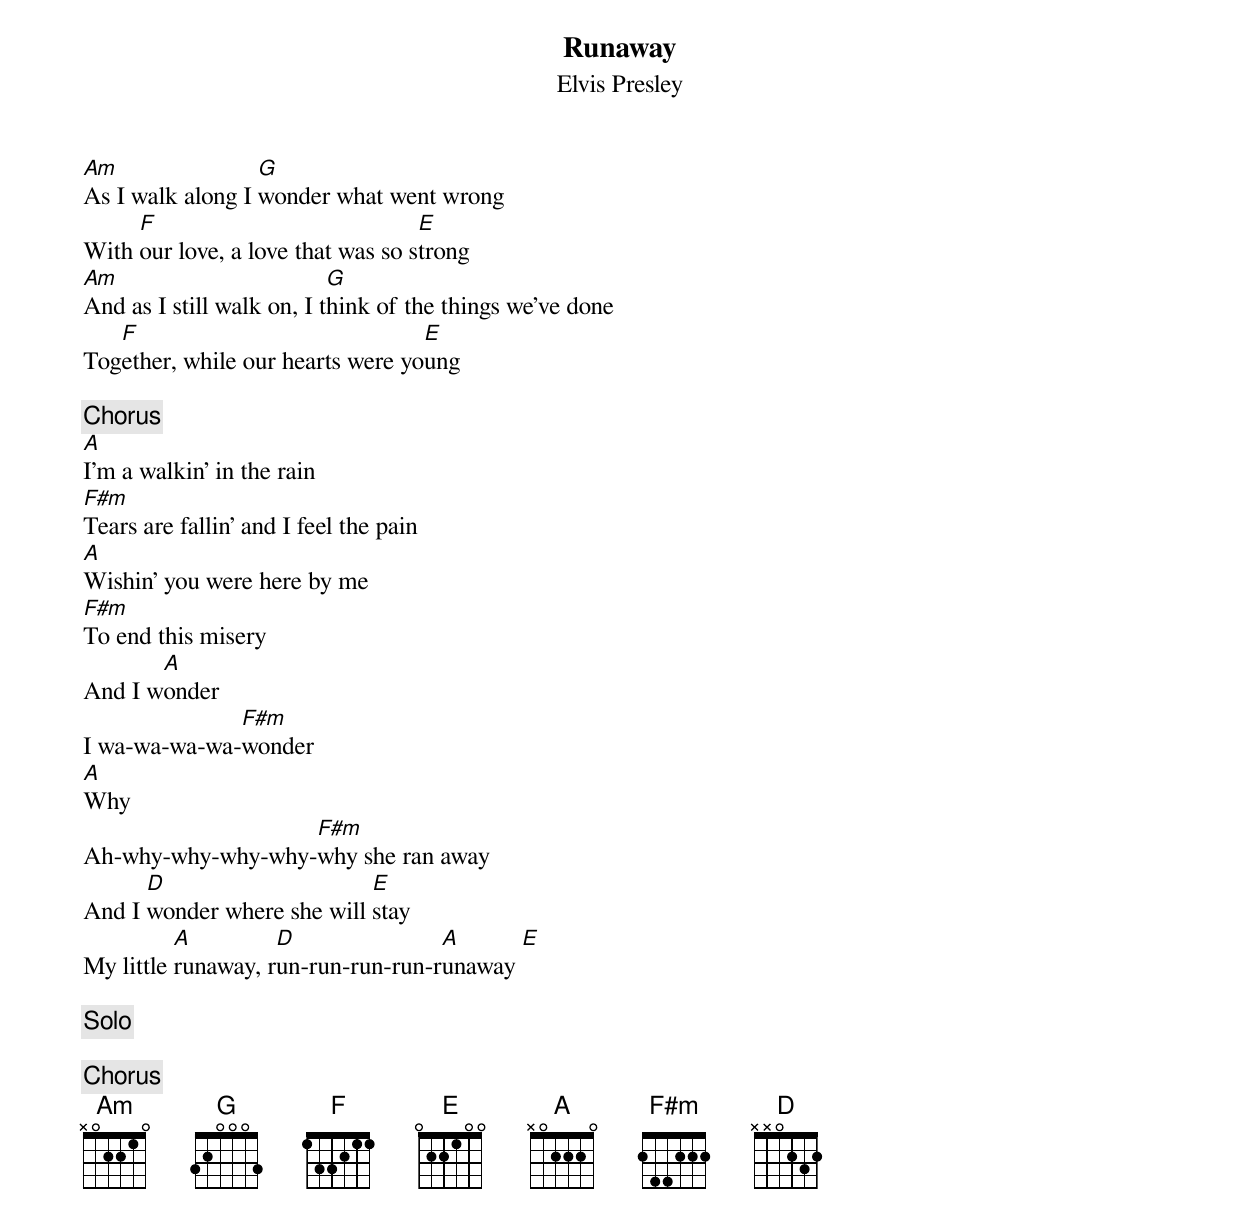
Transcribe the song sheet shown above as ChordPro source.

{title:Runaway}
{subtitle:Elvis Presley}
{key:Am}
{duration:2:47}
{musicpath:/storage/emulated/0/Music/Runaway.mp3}

[Am]As I walk along I [G]wonder what went wrong
With [F]our love, a love that was so s[E]trong
[Am]And as I still walk on, I t[G]hink of the things we've done
Tog[F]ether, while our hearts were yo[E]ung

{c:Chorus}
[A]I'm a walkin' in the rain
[F#m]Tears are fallin' and I feel the pain
[A]Wishin' you were here by me
[F#m]To end this misery
And I w[A]onder
I wa-wa-wa-wa-[F#m]wonder
[A]Why
Ah-why-why-why-why-[F#m]why she ran away
And I [D]wonder where she will [E]stay
My little [A]runaway, r[D]un-run-run-run-r[A]unaway [E]

{c:Solo}

{c:Chorus}
